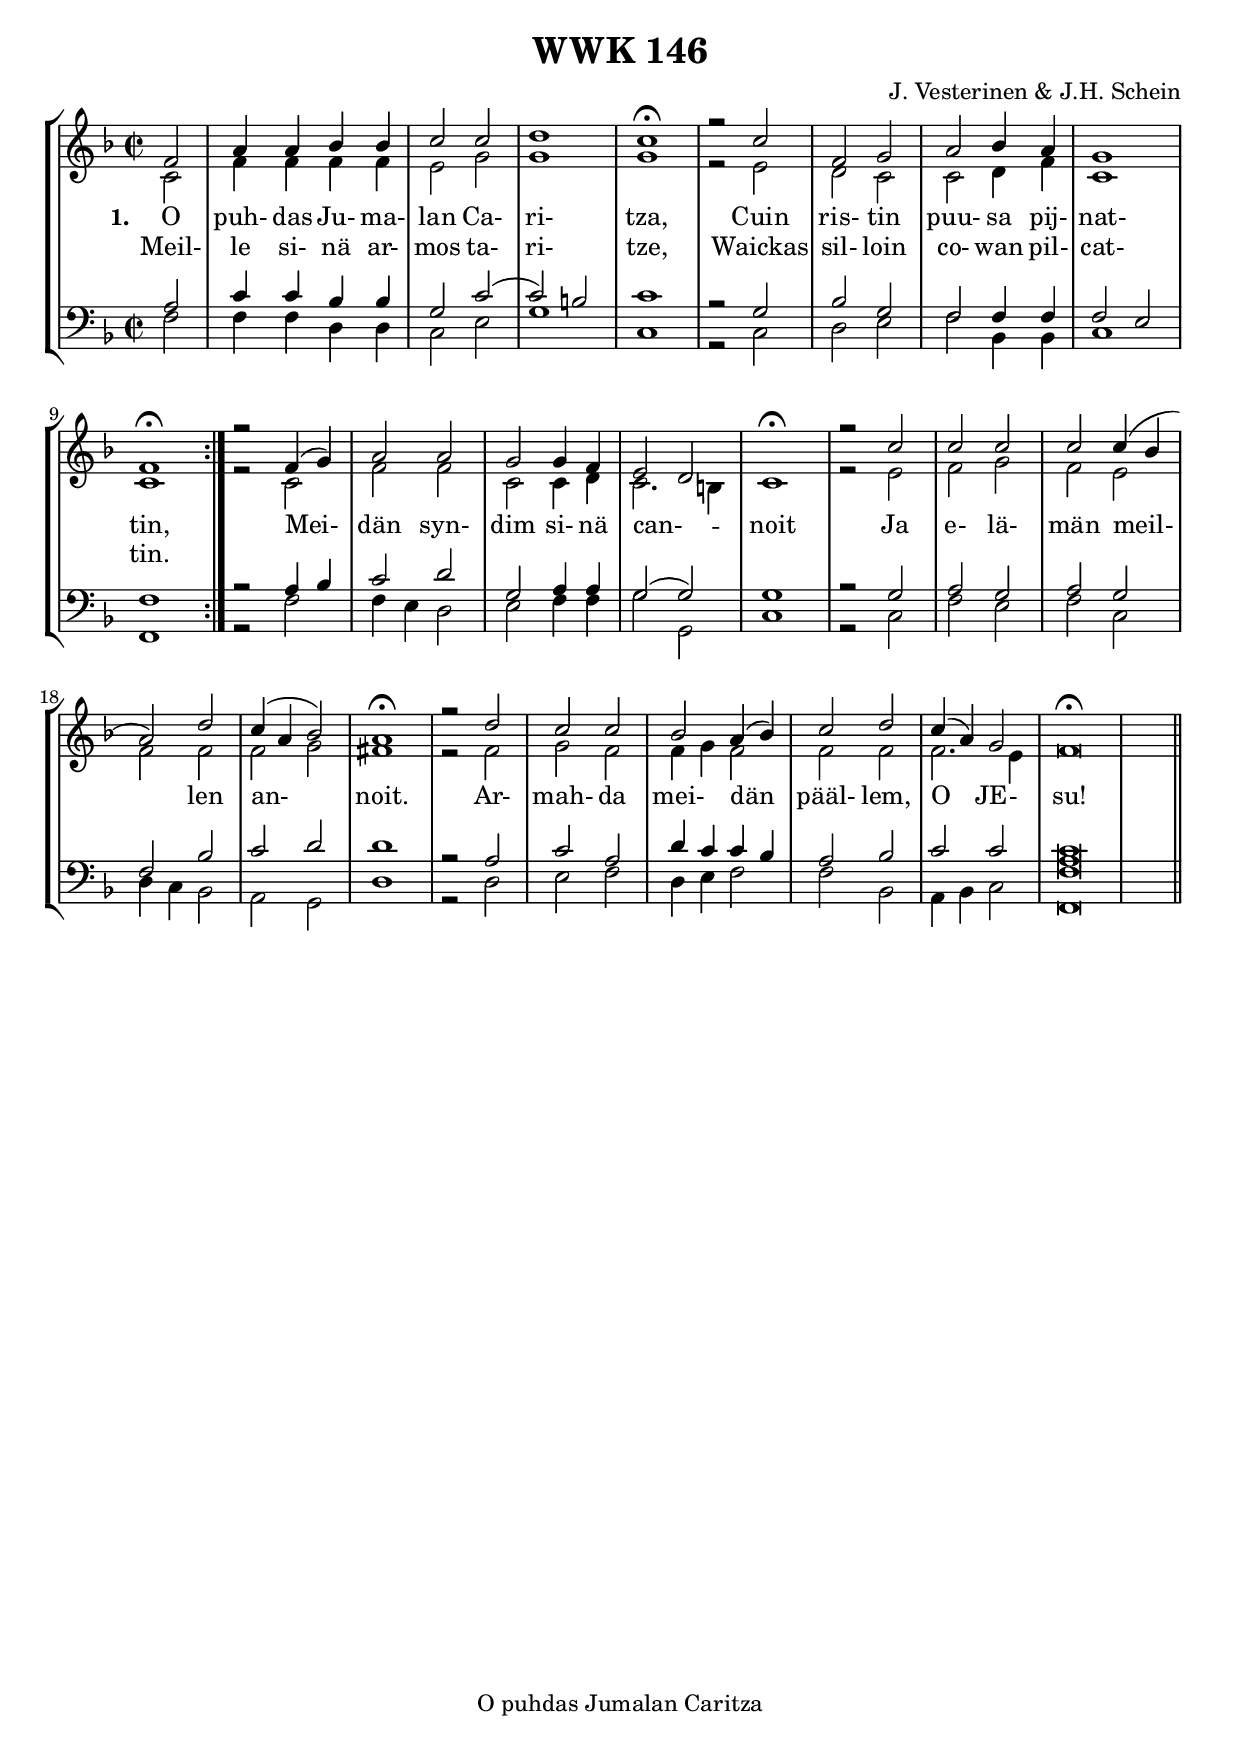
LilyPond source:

%% Wanhan wirsikirjan wirsi 146
%%


\include "deutsch.ly"

\version "2.12.3"

%#(set-global-staff-size 16)

\header {
    title = "WWK 146"
%    poet = "Hemminki Maskulainen"
    arranger = "J. Vesterinen & J.H. Schein"
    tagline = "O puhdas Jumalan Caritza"
}

sopMusic =   \relative c' {
    \key d \minor
    \stemUp
    \time 2/2
    \partial 2*1
    f2 |
    a4 a b b | c2 c | d1 | c1^\fermata |
    r2 c | f, g | a b4 a | g1 | f^\fermata 
    \bar ":|"
    r2 f4( g) | a2 a | g g4 f | e2 d | c1^\fermata |
    r2 c'2 | c c | c c4( b | a2) d | c4( a b2) | a1^\fermata |
    r2 d | c c | b a4( b) | c2 d | c4( a) g2 | 
    f\breve^\fermata \bar "||"

}

altoOneMusic =   \relative c' { 
    \key d \minor
    \stemDown
    \partial 2*1
    c2 | f4 f f f | e2 g | g1 |  g |
    r2 e | d c | c d4 f | c1 | c |
    r2 c | f f | c c4 d | c2. h4 | s1 |
    r2 e | f g | f e | f f | f g | fis1 |
    r2 f | g f | f4 g f2 | f f | f2. e4 | 
    s\breve
}


tenorMusic =  \relative c' { 
    \key d \minor
    \stemUp
    \partial 2*1
    a2 | c4 c b b | g2 c( | c) h | c1 |
    r2 g | b g | f f4 f | f2 e | f1 |
    r2 a4 b | c2 d | g, a4 a | g2( g) | g1 |
    r2 g | a g | a g | f b | c d | d1 |
    r2 a | c a | d4 c c b | a2 b | c c |
    <c a f>\breve 
    
}

bassMusic =  \relative c {
    \key d \minor
    \stemDown
    \partial 2*1
    f2 | f4 f  d d | c2 e | g1 | c, |
    r2 c | d e | f b,4 b | c1 | f, |
    r2 f' | f4 e d2 | e f4 f | g2 g, | c1 |
    r2 c | f e | f c | d4 c b2 | a g | d'1 |
    r2 d | e f | d4 e f2 | f b, | a4 b c2 | 
    f,\breve
}


sanatEka = \lyricmode {
    \set stanza = "1."
    O puh- das Ju- ma- lan Ca- ri- tza,
    Cuin ris- tin puu- sa pij- nat- tin,
    
    Mei- dän syn- dim si- nä can- -- _ noit
    
    Ja e- lä- män meil- len an- noit.
    Ar- mah- da mei- dän pääl- lem, O JE- su!
}

sanatEkaKerto = \lyricmode {
    Meil- le si- nä ar- mos ta- ri- tze,
    Waickas sil- loin co- wan pil- cat- tin.
}

sanatKol = \lyricmode { 
    \set stanza = "3."
    Kuin ih- mi- nen hen- --- gen saa- nut on, 
    Koht' hä- nen ko- tans' val- mis on ___
    Äi- tins' koh- dus vaik-ka kai- ta,
    Siit' kyll' it- sens' ra- vit' tai- taa,
    Ehk' ___ se ruo- ka on heik- ko viell'
    Kui- tenk' ei puu- tu mi- tään siell',
    Sii- hen ___ ast' ett' hän syn- tyy tääl'.
}

sanatVii = \lyricmode { 
    \set stanza = "5."
    ___ Ka- lat ve- dest' ___ sa- nas jäl- keen,
    Meil Ju- mal' an- nat pöy- däll'- kin 
    Mu-nat lin- nuist' pie- nist' suu- --- rist'
    Kanss' lin-nun po- jat meil- --- le niist':
    Viel' meill' si-nun suo- mas- tas pää- --- näns',
    Hir- vi, här -- \skip 1 kä, oi-nas, jä- nes,
    On ru- aks' jäl- keen si- nun sään- nös.
}

sanatKuu = \lyricmode { 
    \set stanza = "6."
    Siis kiit- tä- kääm Her- --- raa ai- --- na,_Kuin
    Py- hän Hen- kens' meil- le lai- naa,
    Ett' hä- nen hy-vyy- tens' tie- --- däm',
    Ain' siis hä- nen käs- kyns' teh- kääm'.
    Hä- nen py-hän ni- --- mens' kun- ni- at'
    Le-__vit- tä- kääm' ___ siis mo- ni- all':
    Tä- tä ___ tah- too hän kuul- la ain! 
%    A -- \skip 4 men.
}


\score { 
    
    \context StaffGroup <<
	\context Staff = "women" <<
	    \context Voice = "sopranos" { \voiceOne \sopMusic }
	    \context Voice = altosOne { \voiceTwo \altoOneMusic }
	>>

	\lyricmode <<
	    \lyricsto "sopranos" \new Lyrics \sanatEka
	    \lyricsto "sopranos" \new Lyrics \sanatEkaKerto
%	    \lyricsto "altosTwo" \new Lyrics \sanatKol
%	    \lyricsto "altosTwo" \new Lyrics \sanatVii
%	    \lyricsto "altosTwo" \new Lyrics \sanatKuu
	>>	

	\context Staff = "men" <<
	    \clef bass
	    \context Voice = "tenors" { \voiceOne \tenorMusic }
	    \context Voice = "basses" { \voiceTwo \bassMusic }
	>>
    >>


    \layout {
	indent = 0.0
%	line-width = 20.0\cm
%	textheight = 29.0\cm
%	interscoreline = 0\pt

%	\context {

	% a little smaller so lyrics can be closer to the staff. 
%	    \Staff
%	    \override VerticalAxisGroup #'minimum-Y-extent = #'(-3 . 3) 
%	}
    }

    
  \midi {
    \context {
      \Score
      tempoWholesPerMinute = #(ly:make-moment 180 1)
      }
    }

}
